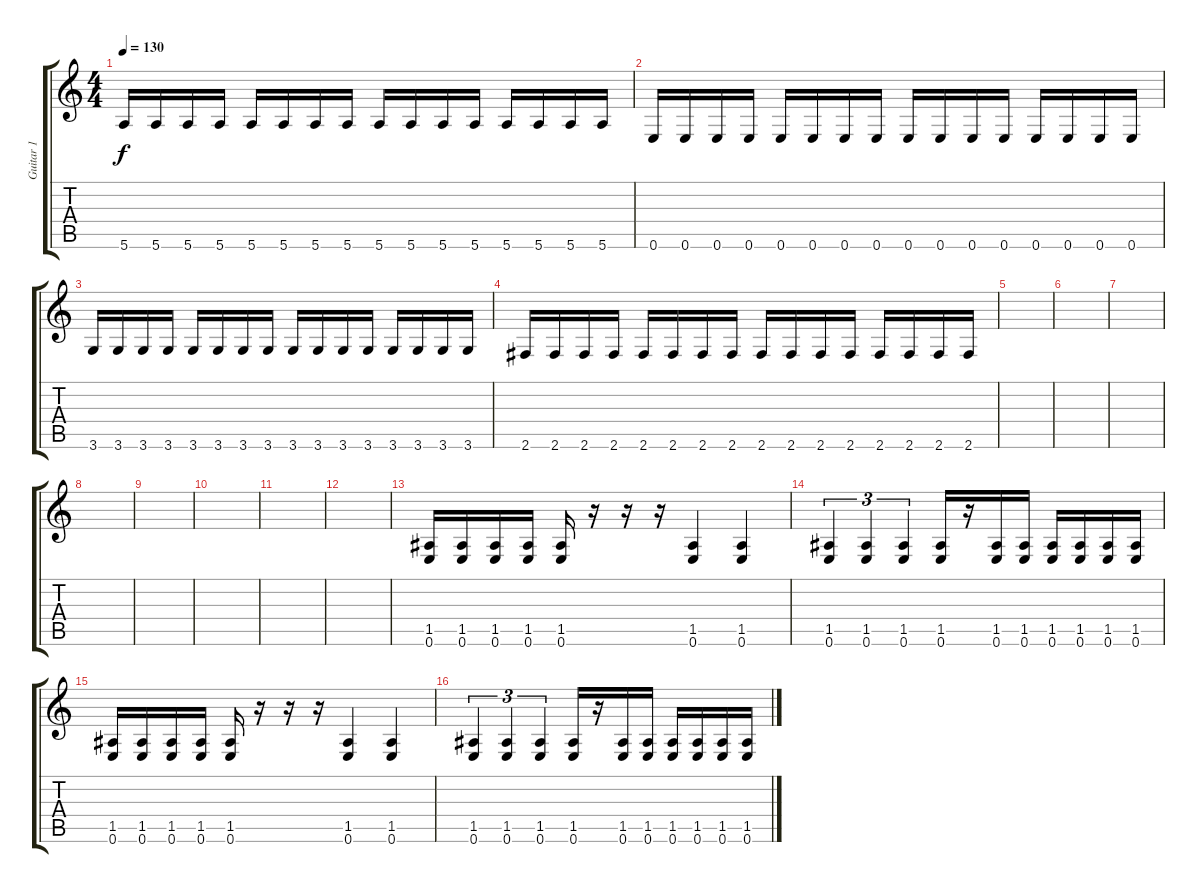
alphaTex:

\track ("Guitar 1" "Guitar 1") {instrument overdrivenguitar}
\staff {score tabs}
\tuning (E4 B3 G3 D3 A2 E2) {hide}
\ts (4 4)
\tempo 130
\clef g2
\ks c
5.6.16{dy f} 5.6.16 5.6.16 5.6.16 5.6.16 5.6.16 5.6.16 5.6.16 5.6.16 5.6.16 5.6.16 5.6.16 5.6.16 5.6.16 5.6.16 5.6.16 |
0.6.16 0.6.16 0.6.16 0.6.16 0.6.16 0.6.16 0.6.16 0.6.16 0.6.16 0.6.16 0.6.16 0.6.16 0.6.16 0.6.16 0.6.16 0.6.16 |
3.6.16 3.6.16 3.6.16 3.6.16 3.6.16 3.6.16 3.6.16 3.6.16 3.6.16 3.6.16 3.6.16 3.6.16 3.6.16 3.6.16 3.6.16 3.6.16 |
2.6.16 2.6.16 2.6.16 2.6.16 2.6.16 2.6.16 2.6.16 2.6.16 2.6.16 2.6.16 2.6.16 2.6.16 2.6.16 2.6.16 2.6.16 2.6.16 |
|
|
|
|
|
|
|
|
(1.5 0.6).16 (1.5 0.6).16 (1.5 0.6).16 (1.5 0.6).16 (1.5 0.6).16 r.16 r.16 r.16 (1.5 0.6).4 (1.5 0.6).4 |
(1.5 0.6).4{tu (3 2)} (1.5 0.6).4{tu (3 2)} (1.5 0.6).4{tu (3 2)} (1.5 0.6).16 r.16 (1.5 0.6).16 (1.5 0.6).16 (1.5 0.6).16 (1.5 0.6).16 (1.5 0.6).16 (1.5 0.6).16 |
(1.5 0.6).16 (1.5 0.6).16 (1.5 0.6).16 (1.5 0.6).16 (1.5 0.6).16 r.16 r.16 r.16 (1.5 0.6).4 (1.5 0.6).4 |
(1.5 0.6).4{tu (3 2)} (1.5 0.6).4{tu (3 2)} (1.5 0.6).4{tu (3 2)} (1.5 0.6).16 r.16 (1.5 0.6).16 (1.5 0.6).16 (1.5 0.6).16 (1.5 0.6).16 (1.5 0.6).16 (1.5 0.6).16
